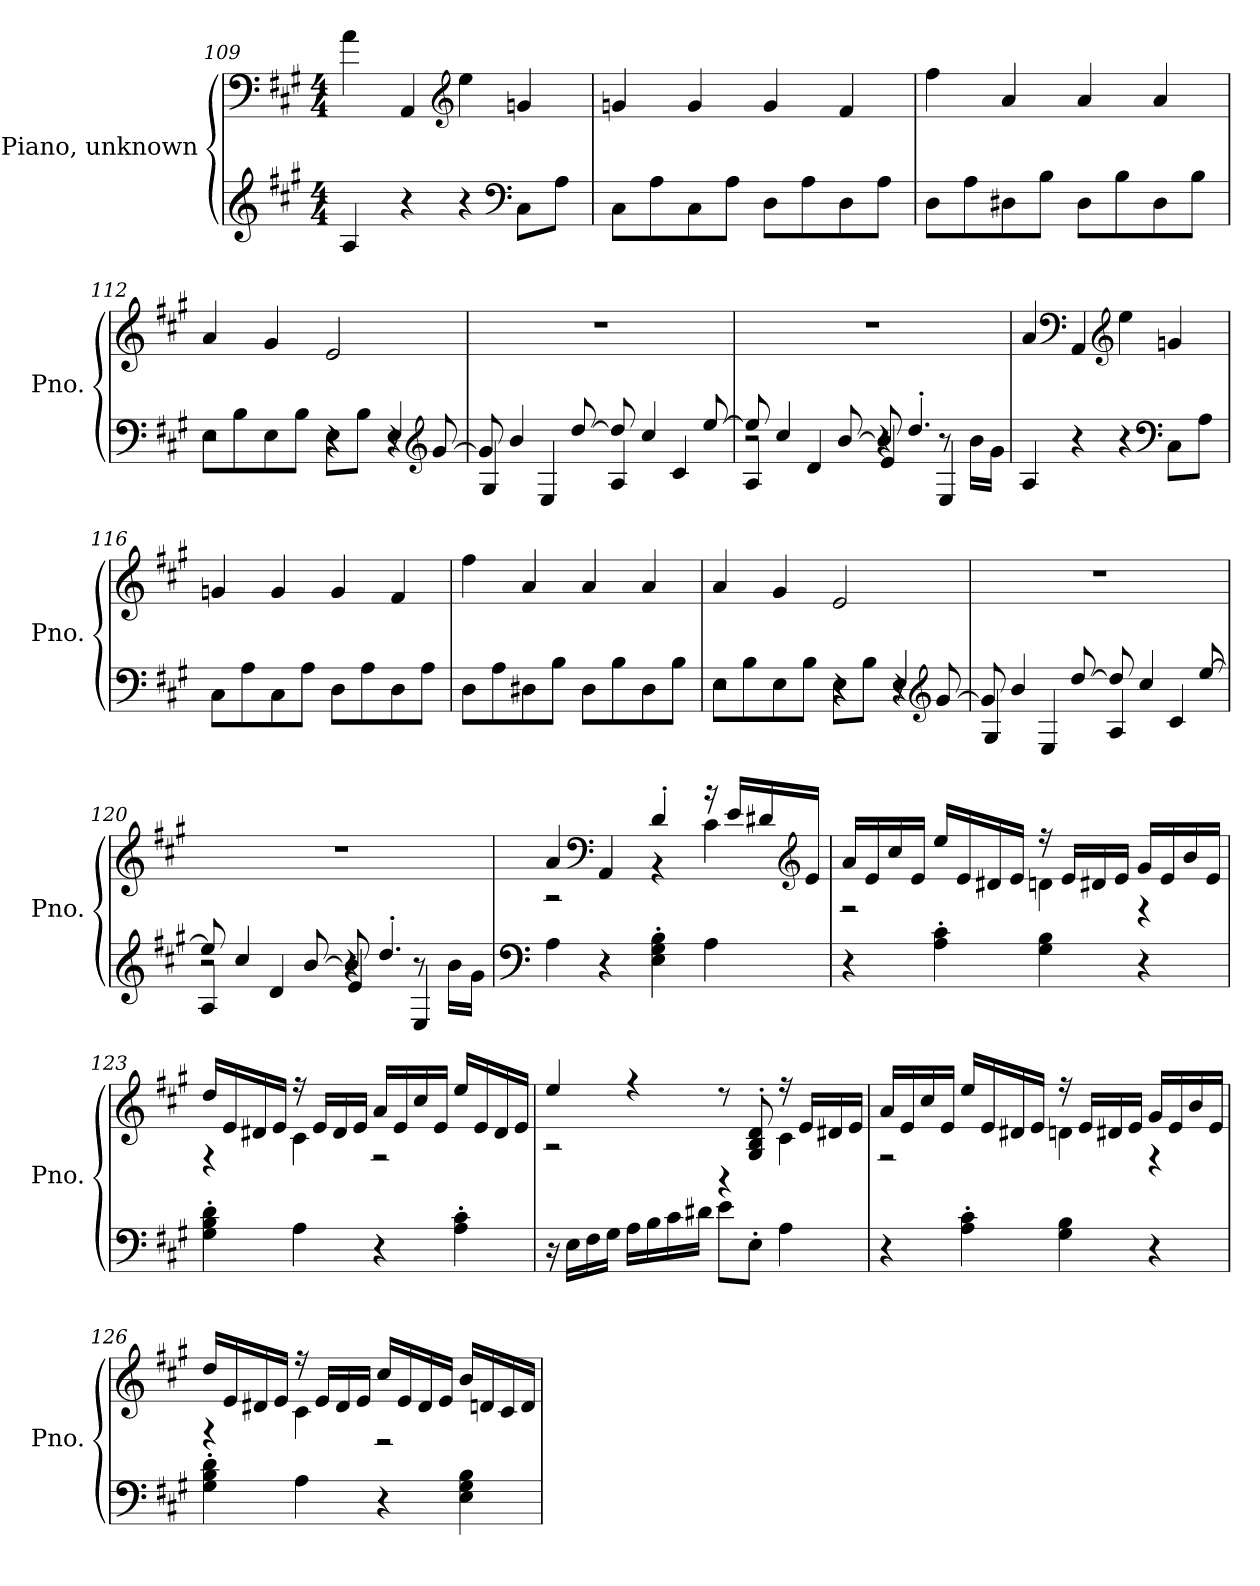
**kern	**kern
*part1	*part1
*staff2	*staff1
*I"Piano, unknown	*
*I'Pno.	*
*clefG2	*clefF4
*k[f#c#g#]	*k[f#c#g#]
*M4/4	*M4/4
=109	=109
4A/	4a\
4r	4AA/
*	*clefG2
4r	4ee\
*clefF4	*
8C#\L	4gn/
8A\J	.
=110	=110
8C#\L	4gn/
8A\	.
8C#\	4g/
8A\J	.
8D\L	4g/
8A\	.
8D\	4f#/
8A\J	.
=111	=111
8D\L	4ff#\
8A\	.
8D#X\	4a/
8B\J	.
8D#\L	4a/
8B\	.
8D#\	4a/
8B\J	.
!!LO:PB:g=z
=112	=112
*^	*
*	*^	*
2r	8E\L	2r	4a/
.	8B\	.	.
.	8E\	.	4g#/
.	8B\J	.	.
4r	8E\L	4r	2e/
.	8B\J	.	.
8r	4r	4E/	.
*clefG2	*	*	*
[8g#/	.	.	.
*	*v	*v	*
=113	=113	=113
8g#/]	4G#/	1r
4b/	.	.
.	4E/	.
[8dd/	.	.
8dd/]	4A/	.
4cc#/	.	.
.	4c#/	.
[8ee/	.	.
=114	=114	=114
*	*^	*
8ee/]	2r	4A/	1r
4cc#/	.	.	.
.	.	4d/	.
[8b/	.	.	.
8b/]	4r	4e/	.
4.dd'/	.	.	.
.	8r	4E/	.
.	16b\LL	.	.
.	16g#\JJ	.	.
*v	*v	*v	*
!!LO:LB:g=z
=115	=115
4A/	4a/
*	*clefF4
4r	4AA/
*	*clefG2
4r	4ee\
*clefF4	*
8C#\L	4gn/
8A\J	.
=116	=116
8C#\L	4gn/
8A\	.
8C#\	4g/
8A\J	.
8D\L	4g/
8A\	.
8D\	4f#/
8A\J	.
=117	=117
8D\L	4ff#\
8A\	.
8D#X\	4a/
8B\J	.
8D#\L	4a/
8B\	.
8D#\	4a/
8B\J	.
=118	=118
*^	*
*	*^	*
2r	8E\L	2r	4a/
.	8B\	.	.
.	8E\	.	4g#/
.	8B\J	.	.
4r	8E\L	4r	2e/
.	8B\J	.	.
8r	4r	4E/	.
*clefG2	*	*	*
[8g#/	.	.	.
*	*v	*v	*
!!LO:LB:g=z
=119	=119	=119
8g#/]	4G#/	1r
4b/	.	.
.	4E/	.
[8dd/	.	.
8dd/]	4A/	.
4cc#/	.	.
.	4c#/	.
[8ee/	.	.
=120	=120	=120
*	*^	*
8ee/]	2r	4A/	1r
4cc#/	.	.	.
.	.	4d/	.
[8b/	.	.	.
8b/]	4r	4e/	.
4.dd'/	.	.	.
.	8r	4E/	.
.	16b\LL	.	.
.	16g#\JJ	.	.
*v	*v	*v	*
=121	=121
*clefF4	*
*	*^
4A\	4a/	2r
*	*clefF4	*
4r	4AA/	.
4E\' 4G#\' 4B\'	4d'/	4r
4A\	16r	4c#\
.	16e/LL	.
.	16d#X/	.
*	*clefG2	*
.	16e/JJ	.
!!LO:LB:g=z	!!
=122	=122	=122
4r	16a/LL	2r
.	16e/	.
.	16cc#/	.
.	16e/JJ	.
4A\' 4c#\'	16ee/LL	.
.	16e/	.
.	16d#X/	.
.	16e/JJ	.
4G#\ 4B\	16r	4dn\
.	16e/LL	.
.	16d#X/	.
.	16e/JJ	.
4r	16g#/LL	4r
.	16e/	.
.	16b/	.
.	16e/JJ	.
=123	=123	=123
4G#\' 4B\' 4d\'	16dd/LL	4r
.	16e/	.
.	16d#X/	.
.	16e/JJ	.
4A\	16r	4c#\
.	16e/LL	.
.	16d#/	.
.	16e/JJ	.
4r	16a/LL	2r
.	16e/	.
.	16cc#/	.
.	16e/JJ	.
4A\' 4c#\'	16ee/LL	.
.	16e/	.
.	16d#/	.
.	16e/JJ	.
!!LO:LB:g=z	!!
=124	=124	=124
16r	4ee/	2r
16E\LL	.	.
16F#\	.	.
16G#\JJ	.	.
16A\LL	4r	.
16B\	.	.
16c#\	.	.
16d#X\JJ	.	.
8e\L	8r	4r
8E'\J	8G#/' 8B/' 8d/'	.
4A\	16r	4c#\
.	16e/LL	.
.	16d#X/	.
.	16e/JJ	.
=125	=125	=125
4r	16a/LL	2r
.	16e/	.
.	16cc#/	.
.	16e/JJ	.
4A\' 4c#\'	16ee/LL	.
.	16e/	.
.	16d#X/	.
.	16e/JJ	.
4G#\ 4B\	16r	4dn\
.	16e/LL	.
.	16d#X/	.
.	16e/JJ	.
4r	16g#/LL	4r
.	16e/	.
.	16b/	.
.	16e/JJ	.
!!LO:LB:g=z	!!
=126	=126	=126
4G#\' 4B\' 4d\'	16dd/LL	4r
.	16e/	.
.	16d#X/	.
.	16e/JJ	.
4A\	16r	4c#\
.	16e/LL	.
.	16d#/	.
.	16e/JJ	.
4r	16cc#/LL	2r
.	16e/	.
.	16d#/	.
.	16e/JJ	.
4E\ 4G#\ 4B\	16b/LL	.
.	16dn/	.
.	16c#/	.
.	16d/JJ	.
*	*v	*v
=	=
*-	*-
